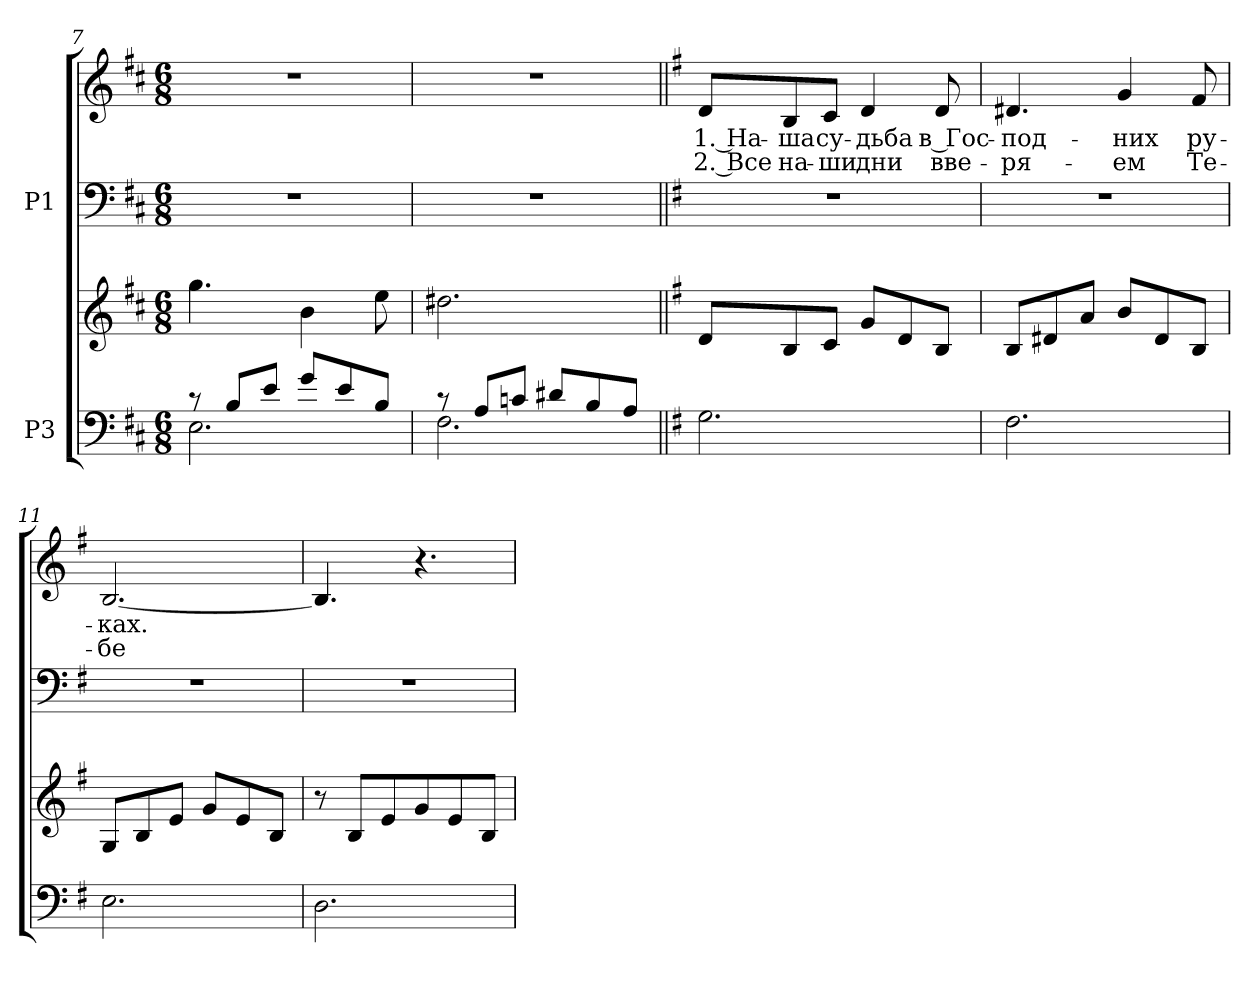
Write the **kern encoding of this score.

**kern	**kern	**kern	**kern	**text	**text
*part2	*part2	*part1	*part1	*part1	*part1
*staff4	*staff3	*staff2	*staff1	*staff1	*staff1
*I"P3	*	*I"P1	*	*	*
*clefF4	*clefG2	*clefF4	*clefG2	*	*
*k[f#c#]	*k[f#c#]	*k[f#c#]	*k[f#c#]	*	*
*D:	*D:	*D:	*D:	*	*
*M6/8	*M6/8	*M6/8	*M6/8	*	*
=7	=7	=7	=7	=7	=7
*^	*	*	*	*	*
!	!	!	!LO:N:vis=1	!LO:N:vis=1	!	!
8r	2.Ei\	4.ggi\	2.r	2.r	.	.
8Bi/L	.	.	.	.	.	.
8ei/J	.	.	.	.	.	.
8gi/L	.	4bi\	.	.	.	.
8ei/	.	.	.	.	.	.
8Bi/J	.	8eei\	.	.	.	.
=8	=8	=8	=8	=8	=8	=8
!	!	!	!LO:N:vis=1	!LO:N:vis=1	!	!
8r	2.F#i\	2.dd#Xi\	2.r	2.r	.	.
8Ai/L	.	.	.	.	.	.
8cni/J	.	.	.	.	.	.
8d#Xi/L	.	.	.	.	.	.
8Bi/	.	.	.	.	.	.
8Ai/J	.	.	.	.	.	.
*v	*v	*	*	*	*	*
=9||	=9||	=9||	=9||	=9||	=9||
*k[f#]	*k[f#]	*k[f#]	*k[f#]	*	*
*G:	*G:	*G:	*G:	*	*
!	!	!LO:N:vis=1	!	!	!
!	!	!	!	!LO:LY:b:color=#000000	!LO:LY:b:color=#000000
2.Gi\	8di/L	2.r	8di/L	1. На-	2. Все
!	!	!	!	!LO:LY:b:color=#000000	!LO:LY:b:color=#000000
.	8Bi/	.	8Bi/	-ша	на-
!	!	!	!	!LO:LY:b:color=#000000	!LO:LY:b:color=#000000
.	8ci/J	.	8ci/J	су-	-ши
!	!	!	!	!LO:LY:b:color=#000000	!LO:LY:b:color=#000000
.	8gi/L	.	4di/	-дьба	дни
.	8di/	.	.	.	.
!	!	!	!	!LO:LY:b:color=#000000	!LO:LY:b:color=#000000
.	8Bi/J	.	8di/	в Гос-	вве-
=10	=10	=10	=10	=10	=10
!	!	!LO:N:vis=1	!	!	!
!	!	!	!	!LO:LY:b:color=#000000	!LO:LY:b:color=#000000
2.F#i\	8Bi/L	2.r	4.d#Xi/	-под-	-ря-
.	8d#Xi/	.	.	.	.
.	8ai/J	.	.	.	.
!	!	!	!	!LO:LY:b:color=#000000	!LO:LY:b:color=#000000
.	8bi/L	.	4gi/	-них	-ем
.	8d#i/	.	.	.	.
!	!	!	!	!LO:LY:b:color=#000000	!LO:LY:b:color=#000000
.	8Bi/J	.	8f#i/	ру-	Те-
!!LO:LB:g=z
=11	=11	=11	=11	=11	=11
!	!	!LO:N:vis=1	!	!	!
!	!	!	!	!LO:LY:b:color=#000000	!LO:LY:b:color=#000000
2.Ei\	8Gi/L	2.r	[<2.Bi/	-ках.	-бе
.	8Bi/	.	.	.	.
.	8ei/J	.	.	.	.
.	8gi/L	.	.	.	.
.	8ei/	.	.	.	.
.	8Bi/J	.	.	.	.
=12	=12	=12	=12	=12	=12
!	!	!LO:N:vis=1	!	!	!
2.Di\	8r	2.r	4.Bi/]	.	.
.	8Bi/L	.	.	.	.
.	8ei/	.	.	.	.
.	8gi/	.	4.r	.	.
.	8ei/	.	.	.	.
.	8Bi/J	.	.	.	.
=	=	=	=	=	=
*-	*-	*-	*-	*-	*-
